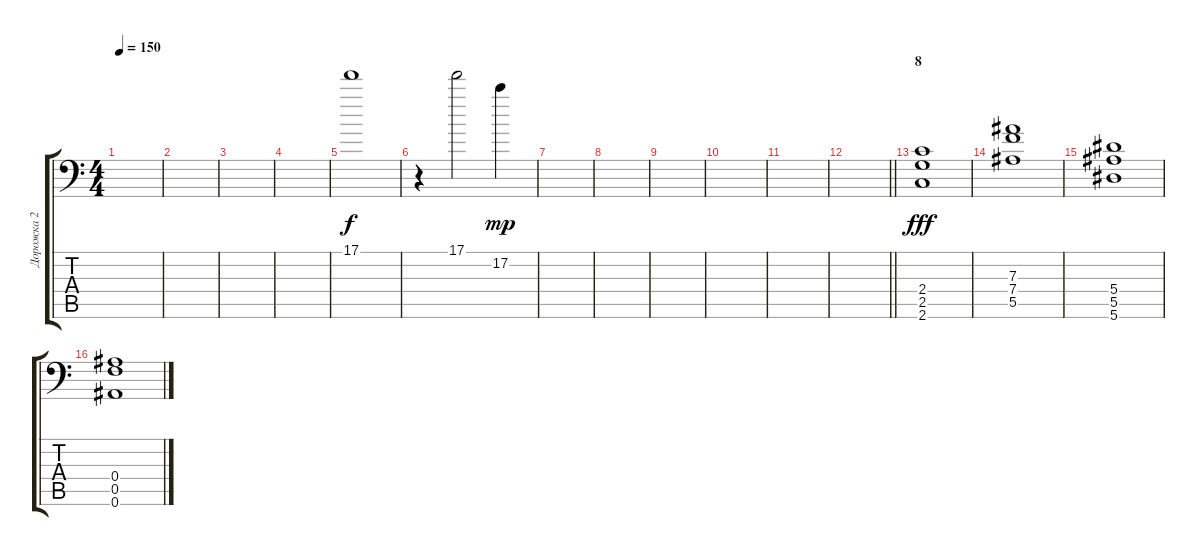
\track ("Дорожка 2" "Дорожка 2") {instrument distortionguitar}
\staff {score tabs}
\tuning (C4 G3 Eb3 Bb2 F2 Bb1) {hide}
\ts (4 4)
\tempo 150
\clef f4
\ks c
|
|
|
|
17.1.1 |
r.4 17.1.2 17.2.4{dy mp} |
|
|
|
|
|
\barLineRight lightlight
|
\section ("" "8")
(2.4 2.5 2.6).1{dy fff} |
(7.3 7.4 5.5).1 |
(5.4 5.5 5.6).1 |
(0.4 0.5 0.6).1
